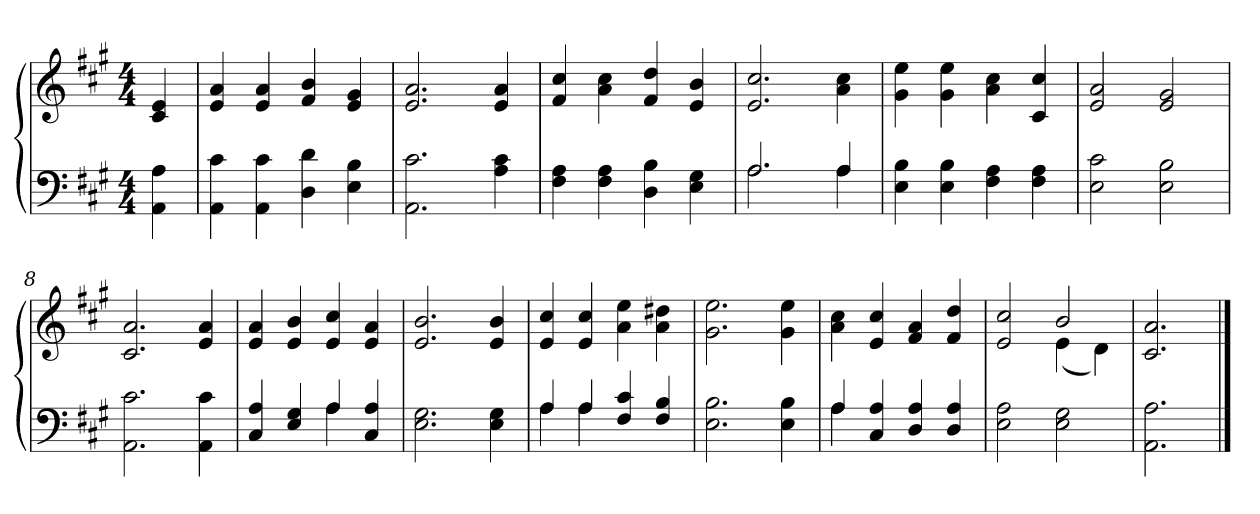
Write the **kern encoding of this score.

**kern	**kern
*part2	*part1
*staff2	*staff1
*clefF4	*clefG2
*k[f#c#g#]	*k[f#c#g#]
*A:	*A:
*M4/4	*M4/4
*MM115	*MM115
=1	=1
4AA\ 4A\	4c#/ 4e/
=2	=2
4AA\ 4c#\	4e/ 4a/
4AA\ 4c#\	4e/ 4a/
4D\ 4d\	4f#/ 4b/
4E\ 4B\	4e/ 4g#/
=3	=3
2.AA\ 2.c#\	2.e/ 2.a/
4A\ 4c#\	4e/ 4a/
=4	=4
4F#\ 4A\	4f#/ 4cc#/
4F#\ 4A\	4a\ 4cc#\
4D\ 4B\	4f#/ 4dd/
4E\ 4G#\	4e/ 4b/
=5	=5
*^	*
2.A/	2.A\	2.e/ 2.cc#/
4A/	4A\	4a\ 4cc#\
*v	*v	*
=6	=6
4E\ 4B\	4g#\ 4ee\
4E\ 4B\	4g#\ 4ee\
4F#\ 4A\	4a\ 4cc#\
4F#\ 4A\	4c#/ 4cc#/
=7	=7
2E\ 2c#\	2e/ 2a/
2E\ 2B\	2e/ 2g#/
=8	=8
2.AA\ 2.c#\	2.c#/ 2.a/
4AA\ 4c#\	4e/ 4a/
=9	=9
*^	*
4C#/ 4A/	2ryy	4e/ 4a/
4E/ 4G#/	.	4e/ 4b/
4A/	4A\	4e/ 4cc#/
4C#/ 4A/	4ryy	4e/ 4a/
*v	*v	*
=10	=10
2.E\ 2.G#\	2.e/ 2.b/
4E\ 4G#\	4e/ 4b/
=11	=11
*^	*
4A/	4A\	4e/ 4cc#/
4A/	4A\	4e/ 4cc#/
4F#/ 4c#/	2ryy	4a\ 4ee\
4F#/ 4B/	.	4a\ 4dd#X\
*v	*v	*
!!LO:LB:g=z
=12	=12
2.E\ 2.B\	2.g#\ 2.ee\
4E\ 4B\	4g#\ 4ee\
=13	=13
*^	*
4A/	4A\	4a\ 4cc#\
4C#/ 4A/	2.ryy	4e/ 4cc#/
4D/ 4A/	.	4f#/ 4a/
4D/ 4A/	.	4f#/ 4dd/
*v	*v	*
=14	=14
*	*^
2E\ 2A\	2e/ 2cc#/	2ryy
2E\ 2G#\	2b/	(<4e\
.	.	4d\)
*	*v	*v
=15	=15
2.AA\ 2.A\	2.c#/ 2.a/
==	==
*-	*-
